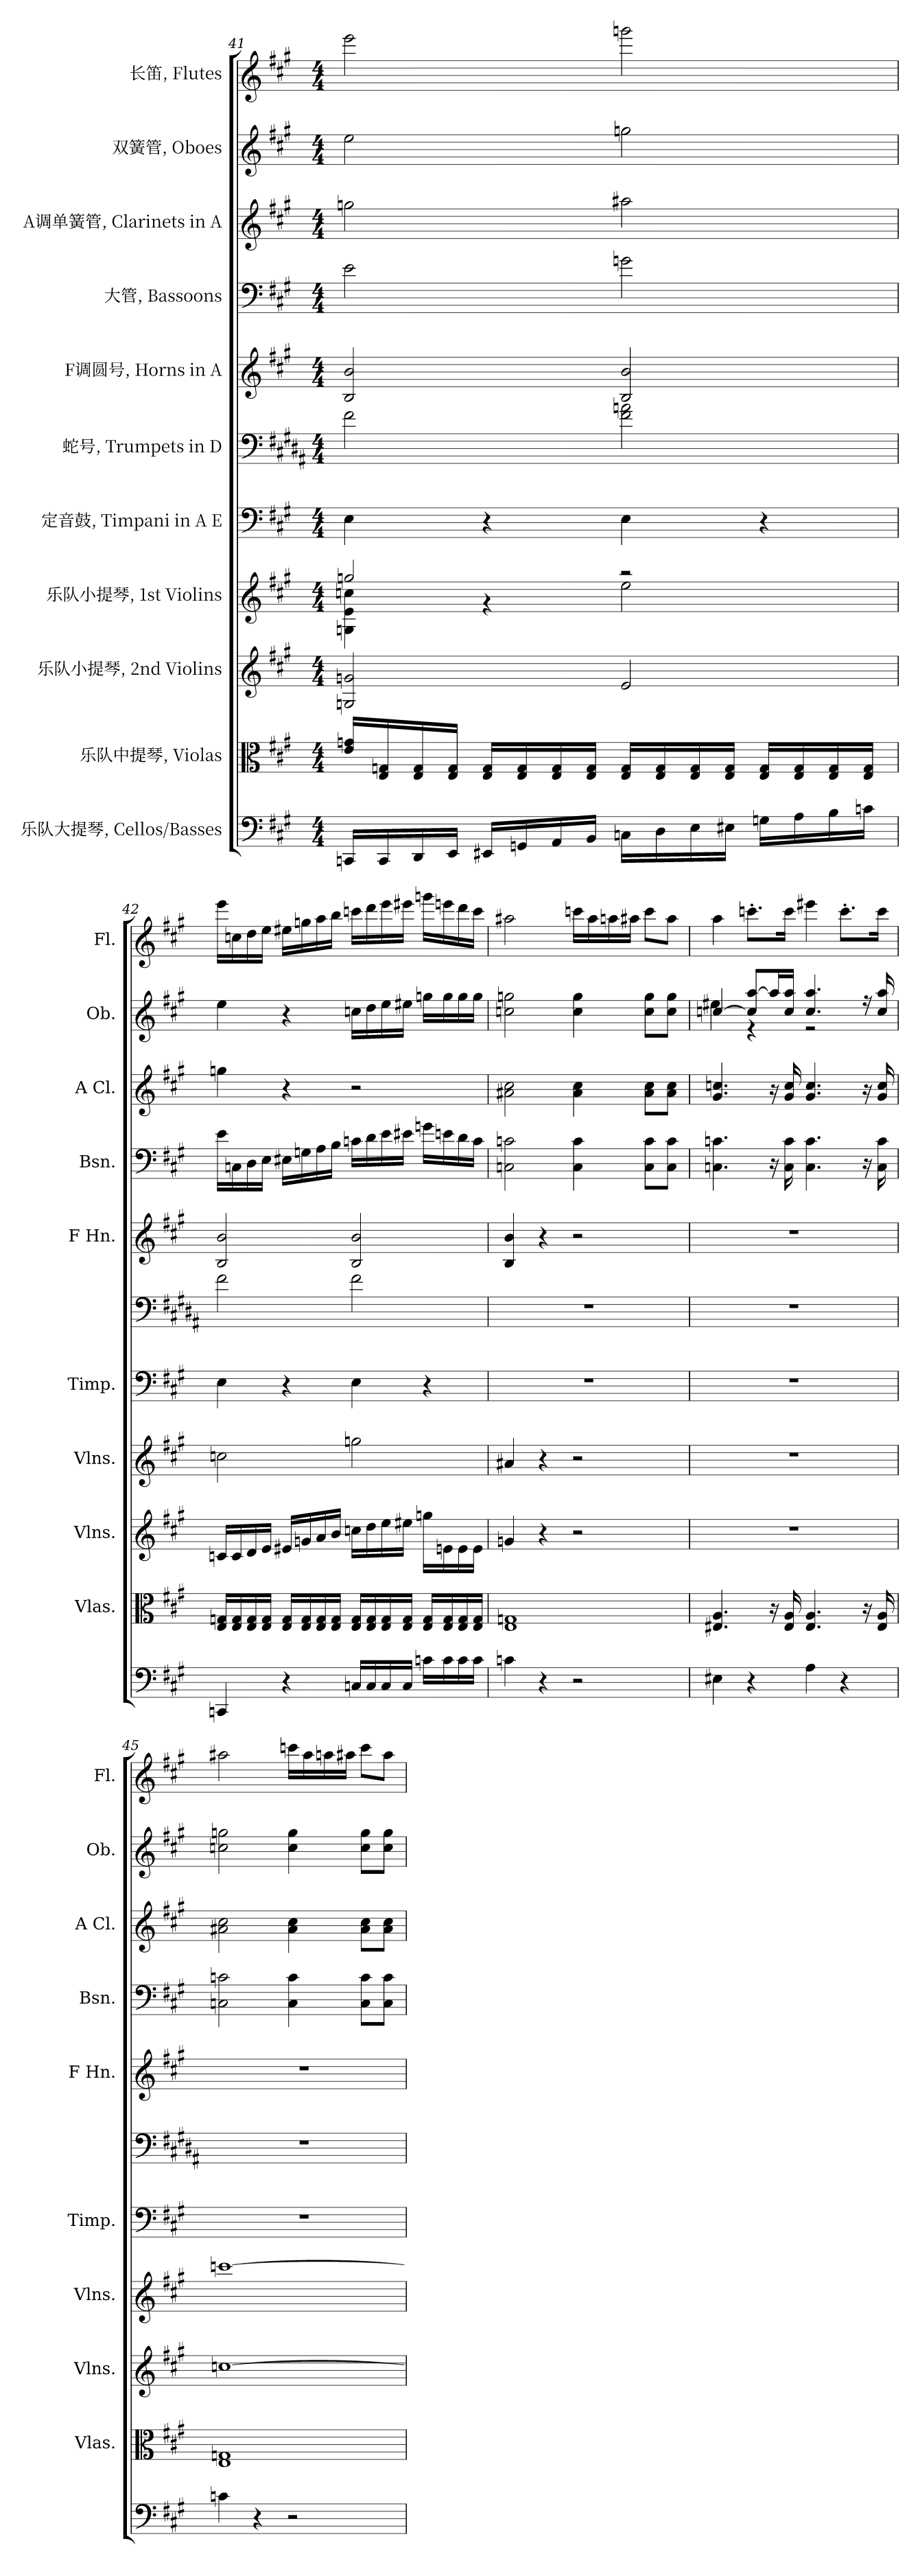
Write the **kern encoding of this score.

**kern	**kern	**kern	**kern	**kern	**kern	**kern	**kern	**kern	**kern	**kern
*part11	*part10	*part9	*part8	*part7	*part6	*part5	*part4	*part3	*part2	*part1
*staff11	*staff10	*staff9	*staff8	*staff7	*staff6	*staff5	*staff4	*staff3	*staff2	*staff1
*I"乐队大提琴, Cellos/Basses	*I"乐队中提琴, Violas	*I"乐队小提琴, 2nd Violins	*I"乐队小提琴, 1st Violins	*I"定音鼓, Timpani in A E	*I"蛇号, Trumpets in D	*I"F调圆号, Horns in A	*I"大管, Bassoons	*I"A调单簧管, Clarinets in A	*I"双簧管, Oboes	*I"长笛, Flutes
*	*I'Vlas.	*I'Vlns.	*I'Vlns.	*I'Timp.	*	*I'F Hn.	*I'Bsn.	*I'A Cl.	*I'Ob.	*I'Fl.
*clefF4	*clefC3	*clefG2	*clefG2	*clefF4	*clefF4	*clefG2	*clefF4	*clefG2	*clefG2	*clefG2
*	*	*	*	*	*ITrd1c2	*ITrd4c7	*	*ITrd2c3	*	*
*k[f#c#g#]	*k[f#c#g#]	*k[f#c#g#]	*k[f#c#g#]	*k[f#c#g#]	*k[f#c#g#]	*k[f#c#]	*k[f#c#g#]	*k[f#c#g#d#a#e#]	*k[f#c#g#]	*k[f#c#g#]
*M4/4	*M4/4	*M4/4	*M4/4	*M4/4	*M4/4	*M4/4	*M4/4	*M4/4	*M4/4	*M4/4
=41	=41	=41	=41	=41	=41	=41	=41	=41	=41	=41
*	*	*	*^	*	*	*	*	*	*	*
16CCn/LL	16e/ 16gn/LL	2Gn/ 2gn/	2ggn/	4Gn\ 4e\ 4ccn\	4E\	2e\	2E/ 2e/	2e\	2een\	2ee\	2eee\
16CC/	16E/ 16Gn/	.	.	.	.	.	.	.	.	.	.
16DD/	16E/ 16G/	.	.	.	.	.	.	.	.	.	.
16EE/JJ	16E/ 16G/JJ	.	.	.	.	.	.	.	.	.	.
16EE#X/LL	16E/ 16G/LL	.	.	4r	4r	.	.	.	.	.	.
16GGn/	16E/ 16G/	.	.	.	.	.	.	.	.	.	.
16AA/	16E/ 16G/	.	.	.	.	.	.	.	.	.	.
16BB/JJ	16E/ 16G/JJ	.	.	.	.	.	.	.	.	.	.
16Cn\LL	16E/ 16G/LL	2e/	2r	2ee\	4E\	2e\ 2gn\	2E/ 2e/	2gn\	2ff##X\	2ggn\	2gggn\
16D\	16E/ 16G/	.	.	.	.	.	.	.	.	.	.
16E\	16E/ 16G/	.	.	.	.	.	.	.	.	.	.
16E#X\JJ	16E/ 16G/JJ	.	.	.	.	.	.	.	.	.	.
16Gn\LL	16E/ 16G/LL	.	.	.	4r	.	.	.	.	.	.
16A\	16E/ 16G/	.	.	.	.	.	.	.	.	.	.
16B\	16E/ 16G/	.	.	.	.	.	.	.	.	.	.
16cn\JJ	16E/ 16G/JJ	.	.	.	.	.	.	.	.	.	.
*	*	*	*v	*v	*	*	*	*	*	*	*
!!LO:PB:g=z
=42	=42	=42	=42	=42	=42	=42	=42	=42	=42	=42
4CCn/	16E/ 16Gn/LL	16cn/LL	2ccn\	4E\	2e\	2E/ 2e/	16e\LL	4een\	4ee\	16eee\LL
.	16E/ 16G/	16c/	.	.	.	.	16Cn\	.	.	16ccn\
.	16E/ 16G/	16d/	.	.	.	.	16D\	.	.	16dd\
.	16E/ 16G/JJ	16e/JJ	.	.	.	.	16E\JJ	.	.	16ee\JJ
4r	16E/ 16G/LL	16e#X/LL	.	4r	.	.	16E#X\LL	4r	4r	16ee#X\LL
.	16E/ 16G/	16gn/	.	.	.	.	16Gn\	.	.	16ggn\
.	16E/ 16G/	16a/	.	.	.	.	16A\	.	.	16aa\
.	16E/ 16G/JJ	16b/JJ	.	.	.	.	16B\JJ	.	.	16bb\JJ
16Cn/LL	16E/ 16G/LL	16ccn\LL	2ggn\	4E\	2e\	2E/ 2e/	16cn\LL	2r	16ccn\LL	16cccn\LL
16C/	16E/ 16G/	16dd\	.	.	.	.	16d\	.	16dd\	16ddd\
16C/	16E/ 16G/	16ee\	.	.	.	.	16e\	.	16ee\	16eee\
16C/JJ	16E/ 16G/JJ	16ee#X\JJ	.	.	.	.	16e#X\JJ	.	16ee#X\JJ	16eee#X\JJ
16cn\LL	16E/ 16G/LL	16ggn\LL	.	4r	.	.	16gn\LL	.	16ggn\LL	16gggn\LL
16c\	16E/ 16G/	16en\	.	.	.	.	16en\	.	16gg\	16eeen\
16c\	16E/ 16G/	16e\	.	.	.	.	16d\	.	16gg\	16ddd\
16c\JJ	16E/ 16G/JJ	16e\JJ	.	.	.	.	16c\JJ	.	16gg\JJ	16ccc\JJ
=43	=43	=43	=43	=43	=43	=43	=43	=43	=43	=43
4cn\	1E 1Gn	4gn/	4a#X/	1r	1r	4E/ 4e/	2Cn\ 2cn\	2f##X\ 2a#\	2ccn\ 2ggn\	2aa#X\
4r	.	4r	4r	.	.	4r	.	.	.	.
2r	.	2r	2r	.	.	2r	4C\ 4c\	4f##\ 4a#\	4cc\ 4gg\	16cccn\LL
.	.	.	.	.	.	.	.	.	.	16aa#\
.	.	.	.	.	.	.	.	.	.	16aan\
.	.	.	.	.	.	.	.	.	.	16aa#X\JJ
.	.	.	.	.	.	.	8C\ 8c\L	8f##\ 8a#\L	8cc\ 8gg\L	8ccc\L
.	.	.	.	.	.	.	8C\ 8c\J	8f##\ 8a#\J	8cc\ 8gg\J	8aa#\J
!!LO:PB:g=z
=44	=44	=44	=44	=44	=44	=44	=44	=44	=44	=44
*	*	*	*	*	*	*	*	*	*^	*
4E#X\	4.E#X/ 4.A/	1r	1r	1r	1r	1r	4.Cn\ 4.cn\	4.e#/ 4.an/	[4ccn/	4ee#X\	4aa\
4r	.	.	.	.	.	.	.	.	8cc/] [8aa/L	4r	8.cccn'\L
.	16r	.	.	.	.	.	16r	16r	16aa/L]	.	.
.	16E#/ 16A/	.	.	.	.	.	16C\ 16c\	16e#/ 16a/	16cc/ 16aa/JJ	.	16ccc\Jk
4A\	4.E#/ 4.A/	.	.	.	.	.	4.C\ 4.c\	4.e#/ 4.a/	4.cc/ 4.aa/	2r	4eee#X\
4r	.	.	.	.	.	.	.	.	.	.	8.ccc'\L
.	16r	.	.	.	.	.	16r	16r	16r	.	.
.	16E#/ 16A/	.	.	.	.	.	16C\ 16c\	16e#/ 16a/	16cc/ 16aa/	.	16ccc\Jk
*	*	*	*	*	*	*	*	*	*v	*v	*
=45	=45	=45	=45	=45	=45	=45	=45	=45	=45	=45
4cn\	1E 1Gn	[1ccn	[1cccn	1r	1r	1r	2Cn\ 2cn\	2f##X\ 2a#\	2ccn\ 2ggn\	2aa#X\
4r	.	.	.	.	.	.	.	.	.	.
2r	.	.	.	.	.	.	4C\ 4c\	4f##\ 4a#\	4cc\ 4gg\	16cccn\LL
.	.	.	.	.	.	.	.	.	.	16aa#\
.	.	.	.	.	.	.	.	.	.	16aan\
.	.	.	.	.	.	.	.	.	.	16aa#X\JJ
.	.	.	.	.	.	.	8C\ 8c\L	8f##\ 8a#\L	8cc\ 8gg\L	8ccc\L
.	.	.	.	.	.	.	8C\ 8c\J	8f##\ 8a#\J	8cc\ 8gg\J	8aa#\J
=	=	=	=	=	=	=	=	=	=	=
*-	*-	*-	*-	*-	*-	*-	*-	*-	*-	*-
